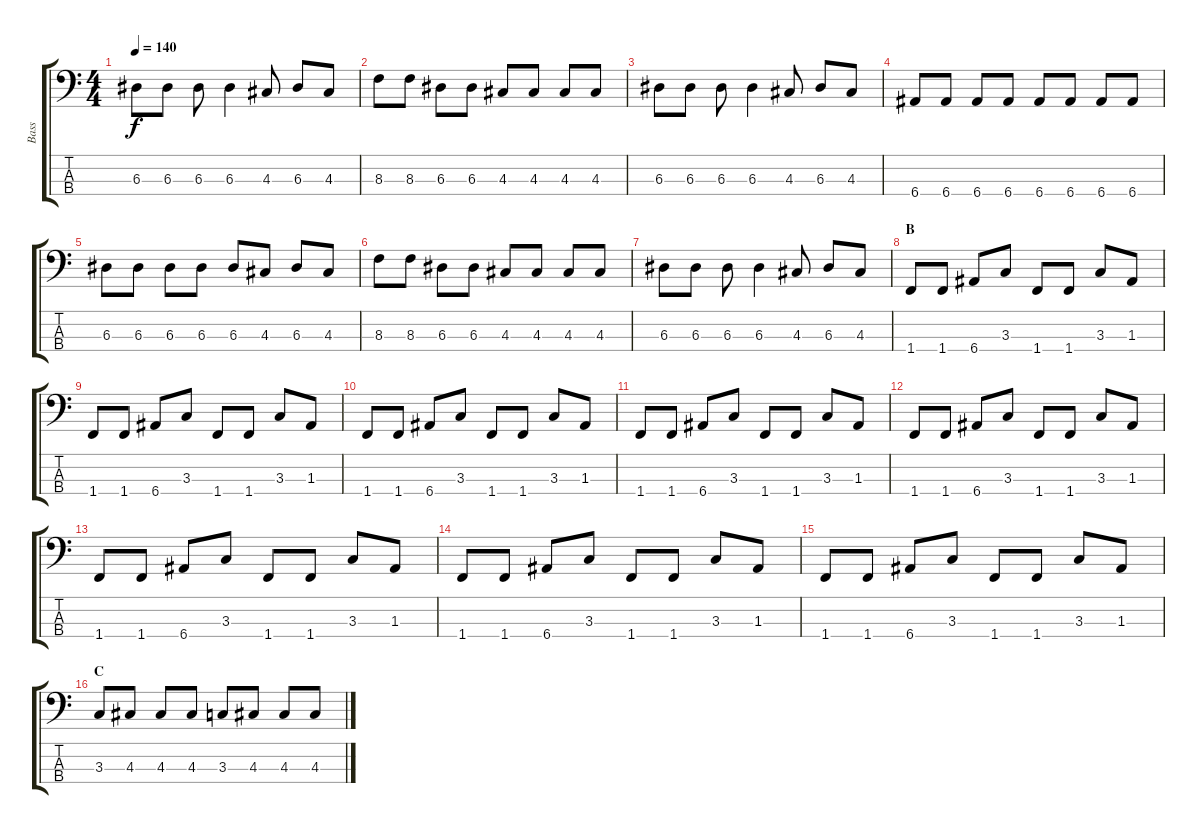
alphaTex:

\track ("Bass" "Bass") {instrument electricbassfinger}
\staff {score tabs}
\tuning (G2 D2 A1 E1) {hide}
\ts (4 4)
\tempo 140
\clef f4
\ks c
6.3.8{dy f} 6.3.8 6.3.8 6.3.4 4.3.8 6.3.8 4.3.8 |
8.3.8 8.3.8 6.3.8 6.3.8 4.3.8 4.3.8 4.3.8 4.3.8 |
6.3.8 6.3.8 6.3.8 6.3.4 4.3.8 6.3.8 4.3.8 |
6.4.8 6.4.8 6.4.8 6.4.8 6.4.8 6.4.8 6.4.8 6.4.8 |
6.3.8 6.3.8 6.3.8 6.3.8 6.3.8 4.3.8 6.3.8 4.3.8 |
8.3.8 8.3.8 6.3.8 6.3.8 4.3.8 4.3.8 4.3.8 4.3.8 |
6.3.8 6.3.8 6.3.8 6.3.4 4.3.8 6.3.8 4.3.8 |
\section ("" "B")
1.4.8 1.4.8 6.4.8 3.3.8 1.4.8 1.4.8 3.3.8 1.3.8 |
1.4.8 1.4.8 6.4.8 3.3.8 1.4.8 1.4.8 3.3.8 1.3.8 |
1.4.8 1.4.8 6.4.8 3.3.8 1.4.8 1.4.8 3.3.8 1.3.8 |
1.4.8 1.4.8 6.4.8 3.3.8 1.4.8 1.4.8 3.3.8 1.3.8 |
1.4.8 1.4.8 6.4.8 3.3.8 1.4.8 1.4.8 3.3.8 1.3.8 |
1.4.8 1.4.8 6.4.8 3.3.8 1.4.8 1.4.8 3.3.8 1.3.8 |
1.4.8 1.4.8 6.4.8 3.3.8 1.4.8 1.4.8 3.3.8 1.3.8 |
1.4.8 1.4.8 6.4.8 3.3.8 1.4.8 1.4.8 3.3.8 1.3.8 |
\section ("" "C")
3.3.8 4.3.8 4.3.8 4.3.8 3.3.8 4.3.8 4.3.8 4.3.8
